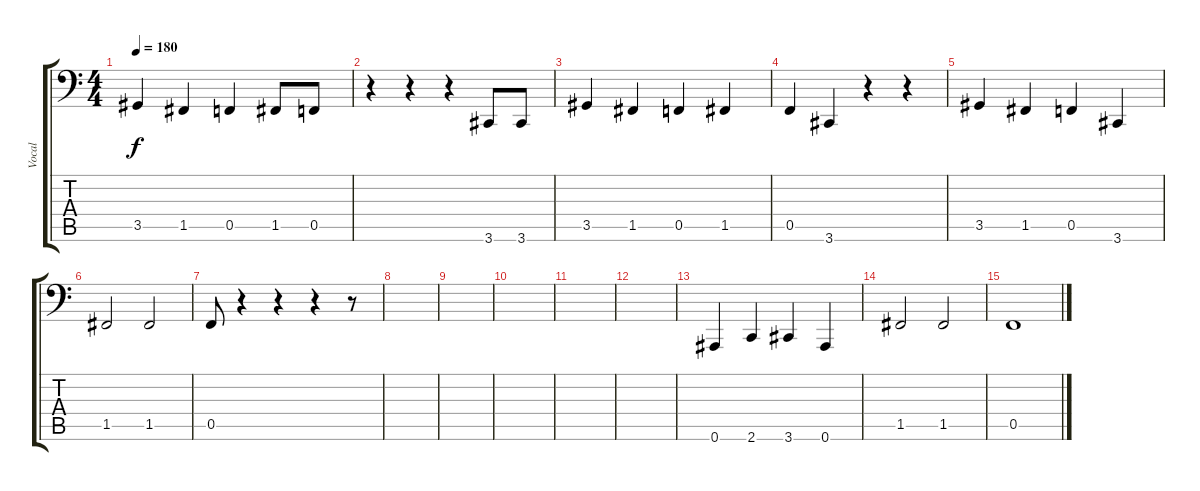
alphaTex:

\track ("Vocal" "Vocal") {instrument churchorgan}
\staff {score tabs}
\tuning (C4 G3 Eb3 Bb2 F2 Bb1) {hide}
\ts (4 4)
\tempo 180
\clef f4
\ks c
3.5.4{dy f} 1.5.4 0.5.4 1.5.8 0.5.8 |
r.4 r.4 r.4 3.6.8 3.6.8 |
3.5.4 1.5.4 0.5.4 1.5.4 |
0.5.4 3.6.4 r.4 r.4 |
3.5.4 1.5.4 0.5.4 3.6.4 |
1.5.2 1.5.2 |
0.5.8 r.4 r.4 r.4 r.8 |
|
|
|
|
|
0.6.4 2.6.4 3.6.4 0.6.4 |
1.5.2 1.5.2 |
0.5.1
